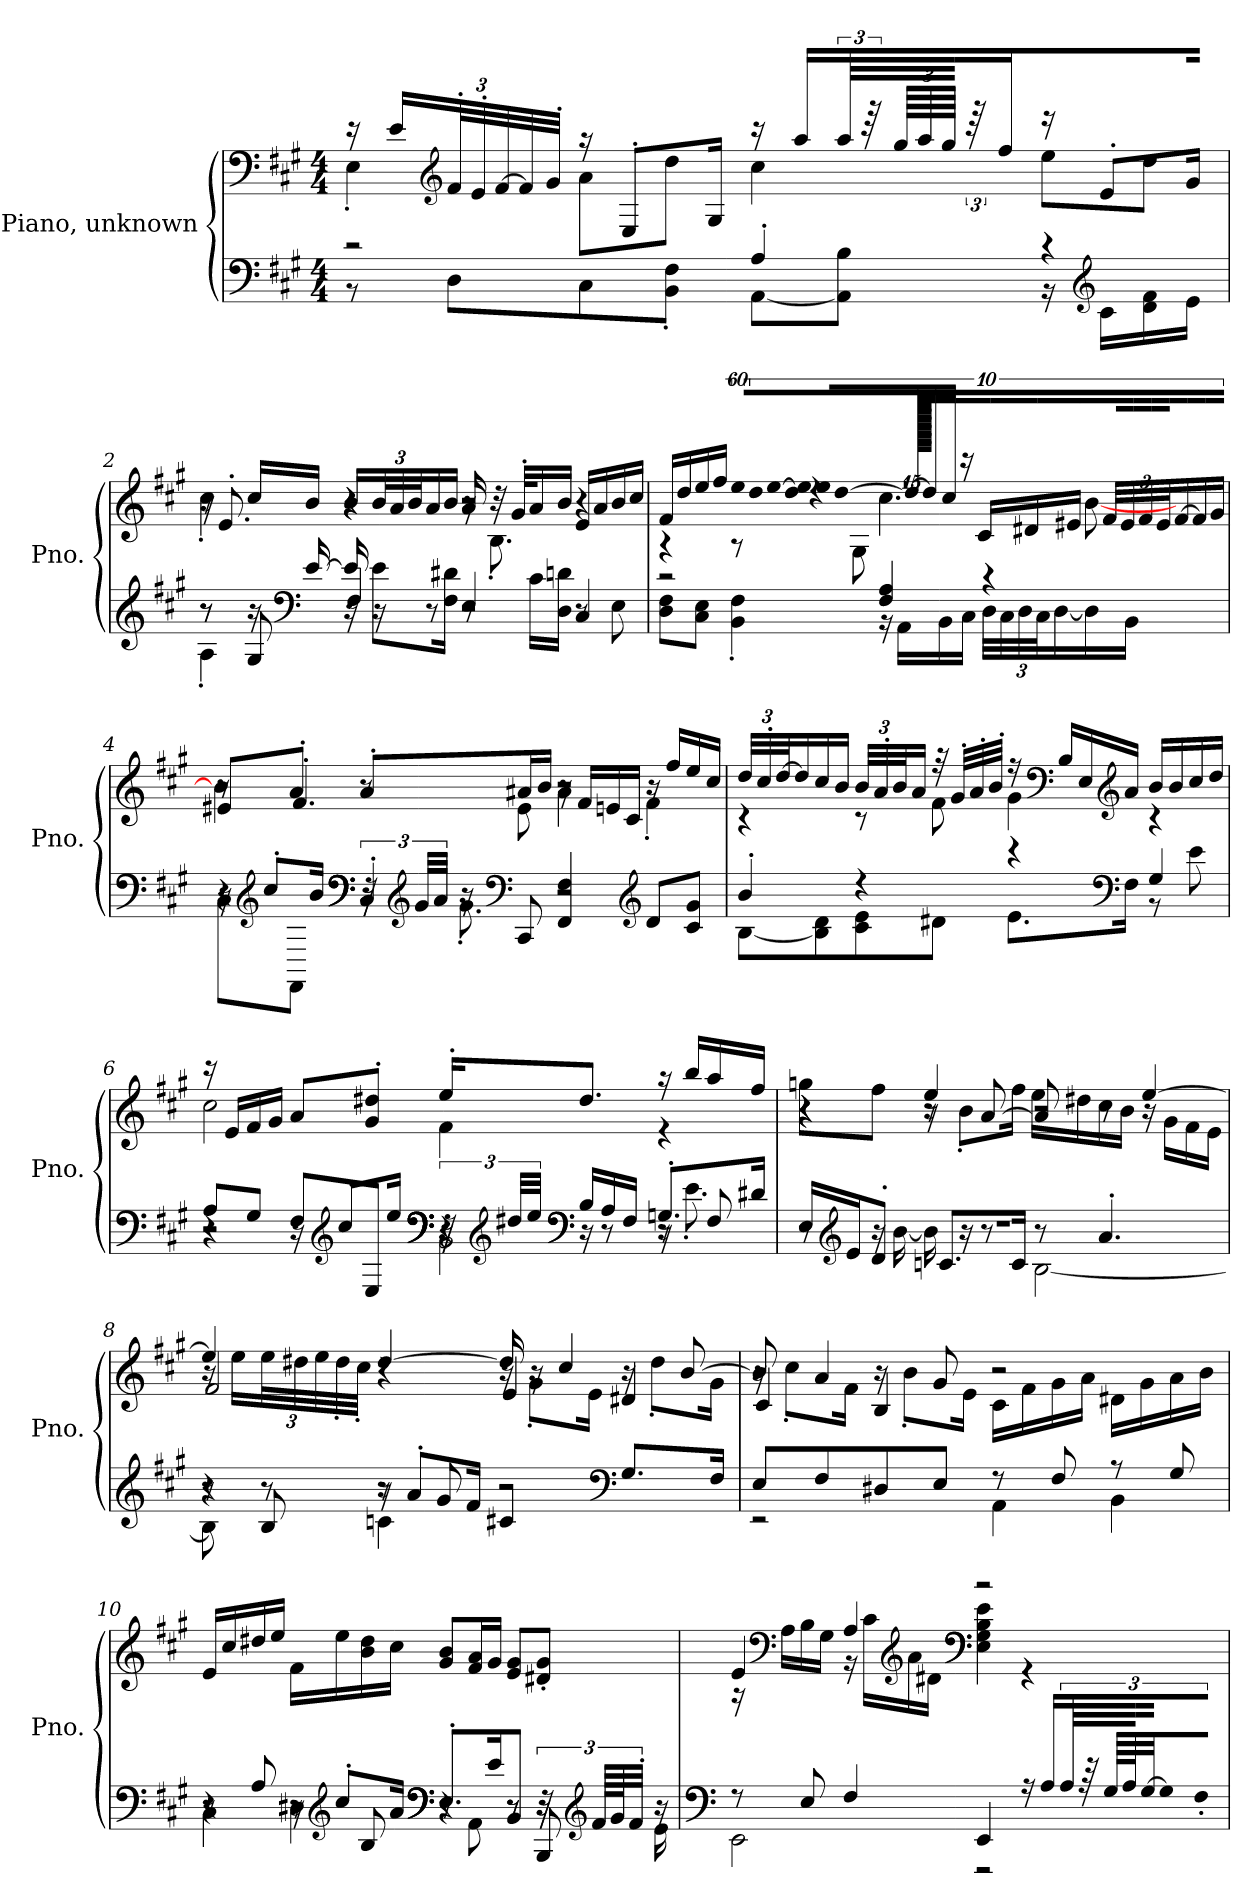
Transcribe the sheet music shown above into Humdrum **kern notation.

**kern	**kern
*part1	*part1
*staff2	*staff1
*I"Piano, unknown	*
*I'Pno.	*
*clefF4	*clefF4
*k[f#c#g#]	*k[f#c#g#]
*M4/4	*M4/4
*MM120	*MM120
=1	=1
*^	*^
2r	8r	16r	4E'\
.	.	16e/LL	.
*	*	*clefG2	*
*	*	*Xbrackettup	*
.	8D\L	48f#'/L	.
.	.	48e'/	.
.	.	[48f#/	.
.	.	32f#/]	.
.	.	32g#'/JJJ	.
.	8C#\	16r	8a\L
.	.	8E'/L	.
.	8BB\' 8F#\'J	.	8dd\J
.	.	16G#/Jk	.
4A'/	[8AA\L	16r	4cc#\
.	.	16aa/LL	.
*	*	*brackettup	*
.	8AA\] 8B\J	96aa/JJkk	.
.	.	96r	.
.	.	96gg#/LLLL	.
.	.	96aa/	.
.	.	96gg#/JJJJ	.
.	.	96r	.
.	.	16ff#/	.
4r	16r	16r	8ee\L
*clefG2	*	*	*
.	16c#\LL	8e'/L	.
.	16d\ 16f#\	.	8dd\J
.	16e\JJ	16g#/Jk	.
!!LO:LB:g=z
=2	=2	=2	=2
*	*^	*	*^
8r	4A'\	8r	8r	4cc#'\	16r
.	.	.	.	.	8.e'/
16r	.	8G#/	16cc#/LL	.	.
*clefF4	*	*	*	*	*
[16e/	.	.	16b/JJ	.	.
16e/]	16r	4F#/	16b/LL	4r	4r
*	*	*	*Xbrackettup	*	*
16r	8e\L	.	48b/L	.	.
.	.	.	48a/	.	.
.	.	.	48b/J	.	.
8r	.	.	16a/	.	.
.	16F#\ 16d#X\Jk	.	16b/JJ	.	.
2r	8r	4E/	16a/	16r	2r
.	.	.	32r	8.B'\	.
.	.	.	32g#'/KLL	.	.
.	16c#\LL	.	16a/	.	.
.	16D\ 16dn\JJ	.	16b/JJ	.	.
.	8r	4C#/	16e/LL	4r	.
.	.	.	16a/	.	.
.	8E\	.	16b/	.	.
.	.	.	16cc#/JJ	.	.
*	*v	*v	*	*	*
*	*	*	*v	*v
!!LO:LB:g=z
=3	=3	=3	=3
2r	8D\ 8F#\L	16f#/LL	4r
.	.	16dd/	.
.	8C#\ 8E\J	16ee/	.
.	.	16ff#/JJ	.
*	*	*brackettup	*
!	!	!LO:N:vis=32	!
.	4BB\' 4F#\'	1920%53ee/LLL	8r
!	!	!LO:N:vis=64	!
.	.	640%9dd/L	.
!	!	!LO:N:vis=64	!
.	.	[640%9ee/	.
!	!	!LO:N:vis=64	!
.	.	640%9dd/ 640%9ee/]JJJJ	.
!	!	!LO:N:vis=64	!
.	.	640%9r	.
!	!	!LO:N:vis=64	!
.	.	640%9ee/KLLL	.
.	.	[480%13dd/J	.
.	.	1920dd/_	8G#\
.	.	16dd/]	.
.	.	16cc#/JJ	.
4F#/ 4A/	16r	.	4.cc#\
.	.	16r	.
.	16AA\LL	.	.
.	.	16c#/LL	.
.	16BB\	.	.
.	.	16d#X/	.
.	16C#\JJ	.	.
.	.	16e#X/JJ	.
*	*Xbrackettup	*	*
4r	48D\LLL	.	.
*	*	*Xbrackettup	*
.	.	48f#/LLL	.
.	48C#\	.	.
.	.	48e#/	.
.	48D\	.	.
.	.	48f#/	.
.	48C#\J	.	.
.	.	48e#/J	.
.	[24D\	.	.
.	.	[24f#/	.
.	16D\]	.	[8b\
.	.	16f#/]	.
.	16BB\JJ	.	.
.	.	16g#/JJ	.
1920ryy	1920ryy	.	1920ryy
!!LO:LB:g=z
=4	=4	=4	=4
*	*^	*	*^
16r	8C#\L	4r	8e#X/L	4b\]	8r
*clefG2	*	*	*	*	*
8cc#'/L	.	.	.	.	.
.	8FF#\J	.	8a'/J	.	4.f#'/
16b/Jk	.	.	.	.	.
*clefF4	*	*	*	*	*
*brackettup	*	*	*	*	*
48r	16r	4C#'/	8a'/L	8r	.
*clefG2	*	*	*	*	*
48g#/LLL	.	.	.	.	.
48a/JJJ	.	.	.	.	.
16r	8.g#'\	.	.	.	.
*clefF4	*	*	*	*	*
8CC#/	.	.	16a#X/L	8e#\	.
.	.	.	16b/JJ	.	.
4FF#/ 4F#/	2r	2r	16r	4a#\	2r
.	.	.	16f#/LL	.	.
.	.	.	16en/	.	.
.	.	.	16c#/JJ	.	.
*clefG2	*	*	*	*	*
8d/L	.	.	16r	4f#'\	.
.	.	.	16ff#/LL	.	.
8c#/ 8g#/J	.	.	16ee/	.	.
.	.	.	16cc#/JJ	.	.
*	*v	*v	*	*	*
*	*	*	*v	*v
!!LO:LB:g=z
=5	=5	=5	=5
4b'/	[8B\L	48dd/LLL	4r
.	.	48cc#'/	.
.	.	[48dd/J	.
.	.	16dd/]	.
.	8B\] 8d\	16cc#/	.
.	.	16b/JJ	.
4r	8c#\ 8e\	48b/LLL	8r
.	.	48a'/	.
.	.	48b/J	.
.	.	16a/JJ	.
.	8d#X\J	32r	8f#\
.	.	32g#'/LLL	.
.	.	32a'/	.
.	.	32b'/JJJ	.
4r	8.e\L	16r	4g#\
*	*	*clefF4	*
.	.	16B/LL	.
.	.	16E/	.
*clefF4	*	*clefG2	*
.	16F#\Jk	16a/JJ	.
4G#/	8r	16b/LL	4r
.	.	16b/	.
.	8e\	16cc#/	.
.	.	16dd/JJ	.
!!LO:LB:g=z	!!
=6	=6	=6	=6
*^	*^	*	*
8A/L	2r	4r	2r	16r	2cc#\
.	.	.	.	16e/LL	.
8G#/J	.	.	.	16f#/	.
.	.	.	.	16g#/JJ	.
16r	.	8F#/L	.	8a/L	.
*clefG2	*	*	*	*	*
8cc#'/L	.	.	.	.	.
.	.	8E/J	.	8g#/' 8dd#X/'J	.
16ee/Jk	.	.	.	.	.
*clefF4	*	*	*	*	*
48r	4r	16r	2BB\	16ee'/KL	4f#\
*clefG2	*	*	*	*	*
48dd#X/LLL	.	.	.	.	.
48ee/JJJ	.	.	.	.	.
*clefF4	*	*	*	*	*
16r	.	16B/LL	.	8.dd#/J	.
8r	.	16A/	.	.	.
.	.	16F#/JJ	.	.	.
8.Gn'/L	16r	8r	.	16r	4r
.	8.e'\	.	.	16bb/LL	.
.	.	8F#/	.	16aa/	.
16d#X/Jk	.	.	.	16ff#/JJ	.
*	*	*v	*v	*	*
!!LO:PB:g=z
=7	=7	=7	=7	=7
*	*	*	*	*^
1r	8r	16E/LL	4r	8ggn\L	4r
*clefG2	*	*	*	*	*
.	.	16e/J	.	.	.
.	16r	8d'/J	.	8ff#\J	.
.	[16b\	.	.	.	.
.	16b\]	8.cn/L	8r	16r	4ee/
.	16r	.	.	8b'\L	.
.	8r	.	[8a/	.	.
.	.	16c/Jk	.	16ff#\Jk	.
.	[2B\	8r	8a/]	16ee\LL	2r
.	.	.	.	16dd#X\	.
.	.	4.a'/	8r	16cc#\	.
.	.	.	.	16b\JJ	.
.	.	.	[4ee/	16r	.
.	.	.	.	16g#\LL	.
.	.	.	.	16f#\	.
.	.	.	.	16e\JJ	.
!!LO:LB:g=z	!!	!!
=8	=8	=8	=8	=8	=8
4r	8B\]	8r	4ee/]	16r	2f#/
.	.	.	.	16ee\LL	.
.	8r	8B/	.	48ee\L	.
.	.	.	.	48dd#X\	.
.	.	.	.	48ee\	.
.	.	.	.	32dd#'\	.
.	.	.	.	32cc#'\JJJ	.
8r	4cn\	16r	[4dd#/	4r	.
.	.	8a'/L	.	.	.
8g#/	.	.	.	.	.
.	.	16f#/Jk	.	.	.
2r	2r	4c#X/	16dd#/]	16r	4e/
.	.	.	16r	8g#'\L	.
.	.	.	4cc#/	.	.
.	.	.	.	16e\Jk	.
*clefF4	*	*	*	*	*
.	.	8.G#/L	.	16r	4d#X/
.	.	.	.	8dd#'\L	.
.	.	.	[8b/	.	.
.	.	16F#/Jk	.	16g#\Jk	.
*	*v	*v	*	*	*
=9	=9	=9	=9	=9
8E/L	2r	8b/]	16r	4c#/
.	.	.	8cc#'\L	.
8F#/	.	4a/	.	.
.	.	.	16f#\Jk	.
8D#X/	.	.	16r	4B/
.	.	.	8b'\L	.
8E/J	.	8g#/	.	.
.	.	.	16e\Jk	.
8r	4AA\	2r	16c#\LL	2r
.	.	.	16f#\	.
8F#/	.	.	16g#\	.
.	.	.	16a\JJ	.
8r	4BB\	.	16d#X\LL	.
.	.	.	16g#\	.
8G#/	.	.	16a\	.
.	.	.	16b\JJ	.
*	*	*v	*v	*v
!!LO:LB:g=z
=10	=10	=10
*	*^	*
8r	4C#\	4r	16e/LL
.	.	.	16cc#/
8A/	.	.	16dd#X/
.	.	.	16ee/JJ
16r	4D#X\	8r	16f#\LL
*clefG2	*	*	*
8cc#'/L	.	.	16ee\
.	.	8B/	16b\ 16dd#\
16a/Jk	.	.	16cc#\JJ
*clefF4	*	*	*
8.E'/L	8r	4r	8g#/ 8b/L
.	8AA\	.	16f#/ 16a/L
16e/K	.	.	16g#/JJ
8BB/J	8r	8r	8e/ 8g#/L
48r	16r	8BBB/	8d#X/' 8g#/'J
*clefG2	*	*	*
96f#/LLLL	.	.	.
96g#/J	.	.	.
48f#'/JJJ	.	.	.
16r	16e\	.	.
*v	*v	*v	*
!!LO:LB:g=z
=11	=11
*clefF4	*
*^	*^
8r	2EE\	4e/	16r
*	*	*clefF4	*
.	.	.	16A\LL
8E/	.	.	16B\
.	.	.	16G#\JJ
4F#/	.	4A/	16r
.	.	.	16c#\LL
*	*	*clefG2	*
.	.	.	16a\
.	.	.	16d#X\JJ
*	*	*clefF4	*
4EE/	2r	2r	4E\ 4G#\ 4B\ 4e\
16r	.	.	4r
16A/LL	.	.	.
96A/JJkk	.	.	.
96r	.	.	.
96G#/LLLL	.	.	.
*Xbrackettup	*	*	*
96A/J	.	.	.
[48G#/	.	.	.
32G#/]	.	.	.
32F#'/JJJ	.	.	.
*v	*v	*	*
*	*v	*v
=	=
*-	*-
